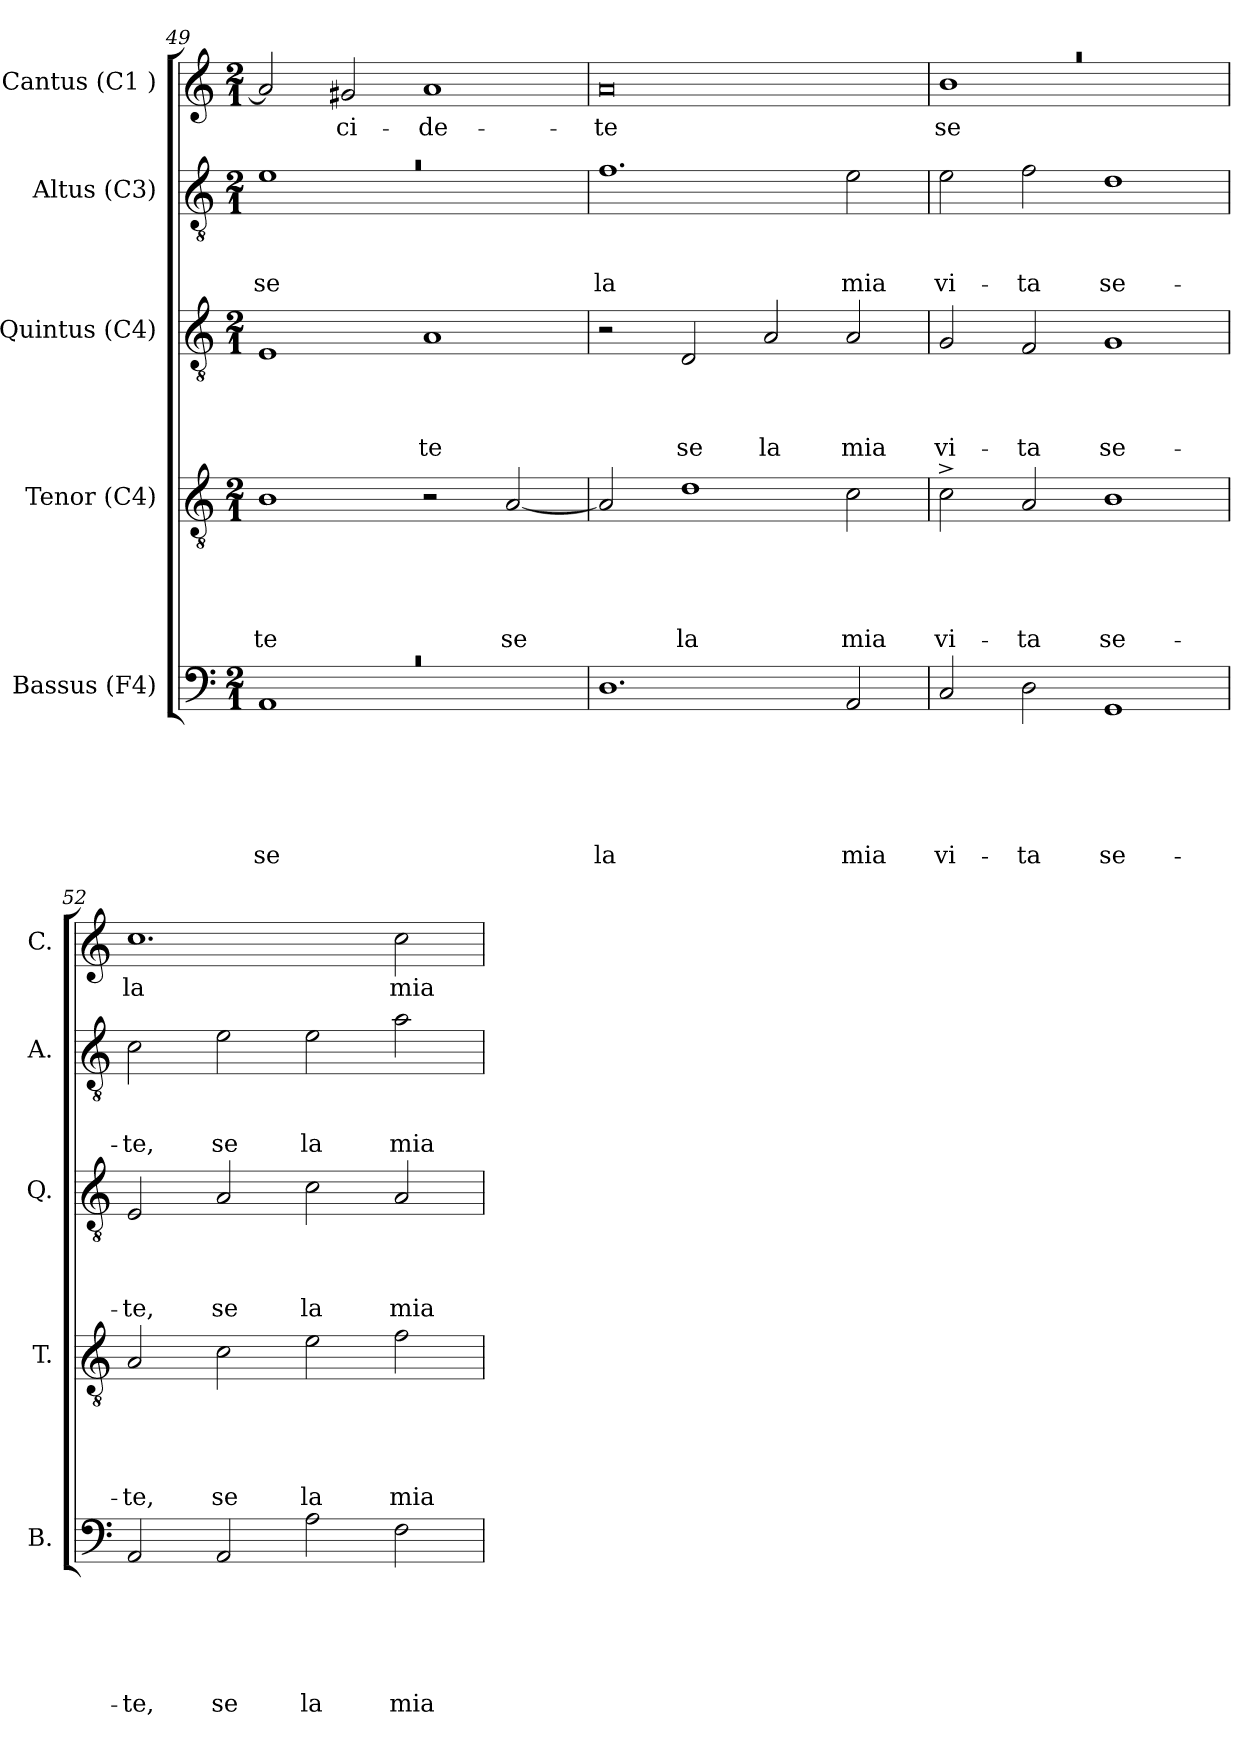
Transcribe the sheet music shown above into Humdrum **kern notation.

**kern	**text	**text	**text	**text	**text	**text	**kern	**text	**text	**text	**text	**text	**kern	**text	**text	**text	**text	**kern	**text	**text	**text	**kern	**text
*part5	*part5	*part5	*part5	*part5	*part5	*part5	*part4	*part4	*part4	*part4	*part4	*part4	*part3	*part3	*part3	*part3	*part3	*part2	*part2	*part2	*part2	*part1	*part1
*staff5	*staff5	*staff5	*staff5	*staff5	*staff5	*staff5	*staff4	*staff4	*staff4	*staff4	*staff4	*staff4	*staff3	*staff3	*staff3	*staff3	*staff3	*staff2	*staff2	*staff2	*staff2	*staff1	*staff1
*I"Bassus (F4)	*	*	*	*	*	*	*I"Tenor (C4)	*	*	*	*	*	*I"Quintus (C4)	*	*	*	*	*I"Altus (C3)	*	*	*	*I"Cantus (C1 )	*
*I'B.	*	*	*	*	*	*	*I'T.	*	*	*	*	*	*I'Q.	*	*	*	*	*I'A.	*	*	*	*I'C.	*
*clefF4	*	*	*	*	*	*	*clefGv2	*	*	*	*	*	*clefGv2	*	*	*	*	*clefGv2	*	*	*	*clefG2	*
*k[]	*	*	*	*	*	*	*k[]	*	*	*	*	*	*k[]	*	*	*	*	*k[]	*	*	*	*k[]	*
*C:	*	*	*	*	*	*	*C:	*	*	*	*	*	*C:	*	*	*	*	*C:	*	*	*	*C:	*
*M2/1	*	*	*	*	*	*	*M2/1	*	*	*	*	*	*M2/1	*	*	*	*	*M2/1	*	*	*	*M2/1	*
=49	=49	=49	=49	=49	=49	=49	=49	=49	=49	=49	=49	=49	=49	=49	=49	=49	=49	=49	=49	=49	=49	=49	=49
!LO:N:vis=1	!	!	!	!	!	!LO:LY:b	!	!	!	!	!	!LO:LY:b	!	!	!	!	!	!LO:N:vis=1	!	!	!LO:LY:b	!	!
*^	*	*	*	*	*	*	*	*	*	*	*	*	*	*	*	*	*	*^	*	*	*	*	*
0rc	1AA	.	.	.	.	.	se	1B	.	.	.	.	-te	1E	.	.	.	.	0ra	1e	.	.	se	2a/]	.
!	!	!	!	!	!	!	!	!	!	!	!	!	!	!	!	!	!	!	!	!	!	!	!	!	!LO:LY:b
.	.	.	.	.	.	.	.	.	.	.	.	.	.	.	.	.	.	.	.	.	.	.	.	2g#/	-ci-
!	!	!	!	!	!	!	!	!	!	!	!	!	!	!	!	!	!	!LO:LY:b	!	!	!	!	!	!	!LO:LY:b
.	1ryy	.	.	.	.	.	.	2r	.	.	.	.	.	1A	.	.	.	-te	.	1ryy	.	.	.	1a	-de-
!	!	!	!	!	!	!	!	!	!	!	!	!	!LO:LY:b	!	!	!	!	!	!	!	!	!	!	!	!
.	.	.	.	.	.	.	.	[<2A/	.	.	.	.	se	.	.	.	.	.	.	.	.	.	.	.	.
*v	*v	*	*	*	*	*	*	*	*	*	*	*	*	*	*	*	*	*	*v	*v	*	*	*	*	*
=50	=50	=50	=50	=50	=50	=50	=50	=50	=50	=50	=50	=50	=50	=50	=50	=50	=50	=50	=50	=50	=50	=50	=50
!	!	!	!	!	!	!LO:LY:b	!	!	!	!	!	!	!	!	!	!	!	!	!	!	!LO:LY:b	!	!LO:LY:b:rj
1.D	.	.	.	.	.	la	2A/]	.	.	.	.	.	2r	.	.	.	.	1.f	.	.	la	0a	-te
!	!	!	!	!	!	!	!	!	!	!	!	!LO:LY:b	!	!	!	!	!LO:LY:b	!	!	!	!	!	!
.	.	.	.	.	.	.	1d	.	.	.	.	la	2D/	.	.	.	se	.	.	.	.	.	.
!	!	!	!	!	!	!	!	!	!	!	!	!	!	!	!	!	!LO:LY:b	!	!	!	!	!	!
.	.	.	.	.	.	.	.	.	.	.	.	.	2A/	.	.	.	la	.	.	.	.	.	.
!	!	!	!	!	!	!LO:LY:b	!	!	!	!	!	!LO:LY:b	!	!	!	!	!LO:LY:b	!	!	!	!LO:LY:b	!	!
2AA/	.	.	.	.	.	mia	2c\	.	.	.	.	mia	2A/	.	.	.	mia	2e\	.	.	mia	.	.
!!LO:PB:g=z
=51	=51	=51	=51	=51	=51	=51	=51	=51	=51	=51	=51	=51	=51	=51	=51	=51	=51	=51	=51	=51	=51	=51	=51
!	!	!	!	!	!	!LO:LY:b	!	!	!	!	!	!LO:LY:b	!	!	!	!	!LO:LY:b	!	!	!	!LO:LY:b	!LO:N:vis=1	!LO:LY:b
*	*	*	*	*	*	*	*	*	*	*	*	*	*	*	*	*	*	*	*	*	*	*^	*
2C/	.	.	.	.	.	vi-	2c^>\	.	.	.	.	vi-	2G/	.	.	.	vi-	2e\	.	.	vi-	0raa	1b	se
!	!	!	!	!	!	!LO:LY:b	!	!	!	!	!	!LO:LY:b	!	!	!	!	!LO:LY:b	!	!	!	!LO:LY:b	!	!	!
2D\	.	.	.	.	.	-ta	2A/	.	.	.	.	-ta	2F/	.	.	.	-ta	2f\	.	.	-ta	.	.	.
!	!	!	!	!	!	!LO:LY:b	!	!	!	!	!	!LO:LY:b	!	!	!	!	!LO:LY:b	!	!	!	!LO:LY:b	!	!	!
1GG	.	.	.	.	.	se-	1B	.	.	.	.	se-	1G	.	.	.	se-	1d	.	.	se-	.	1ryy	.
=52	=52	=52	=52	=52	=52	=52	=52	=52	=52	=52	=52	=52	=52	=52	=52	=52	=52	=52	=52	=52	=52	=52	=52	=52
!	!	!	!	!	!	!LO:LY:b	!	!	!	!	!	!LO:LY:b	!	!	!	!	!LO:LY:b	!	!	!	!LO:LY:b	!	!	!LO:LY:b
*	*	*	*	*	*	*	*	*	*	*	*	*	*	*	*	*	*	*	*	*	*	*v	*v	*
2AA/	.	.	.	.	.	-te,	2A/	.	.	.	.	-te,	2E/	.	.	.	-te,	2c\	.	.	-te,	1.cc	la
!	!	!	!	!	!	!LO:LY:b	!	!	!	!	!	!LO:LY:b	!	!	!	!	!LO:LY:b	!	!	!	!LO:LY:b	!	!
2AA/	.	.	.	.	.	se	2c\	.	.	.	.	se	2A/	.	.	.	se	2e\	.	.	se	.	.
!	!	!	!	!	!	!LO:LY:b	!	!	!	!	!	!LO:LY:b	!	!	!	!	!LO:LY:b	!	!	!	!LO:LY:b	!	!
2A\	.	.	.	.	.	la	2e\	.	.	.	.	la	2c\	.	.	.	la	2e\	.	.	la	.	.
!	!	!	!	!	!	!LO:LY:b	!	!	!	!	!	!LO:LY:b	!	!	!	!	!LO:LY:b	!	!	!	!LO:LY:b	!	!LO:LY:b
2F\	.	.	.	.	.	mia	2f\	.	.	.	.	mia	2A/	.	.	.	mia	2a\	.	.	mia	2cc\	mia
=	=	=	=	=	=	=	=	=	=	=	=	=	=	=	=	=	=	=	=	=	=	=	=
*-	*-	*-	*-	*-	*-	*-	*-	*-	*-	*-	*-	*-	*-	*-	*-	*-	*-	*-	*-	*-	*-	*-	*-
